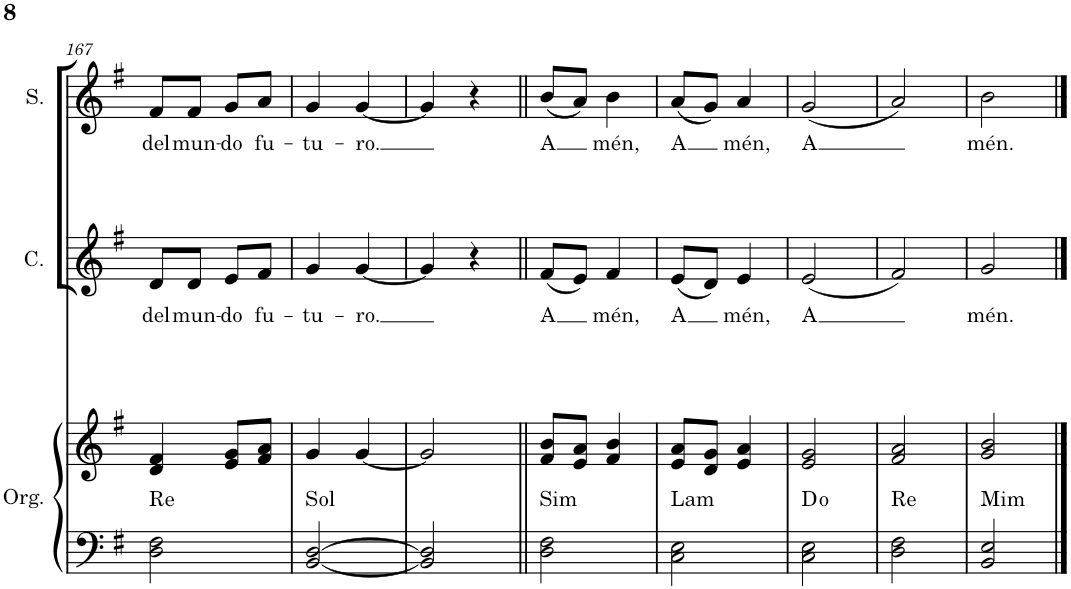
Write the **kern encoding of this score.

**kern	**kern	**harte	**kern	**text	**kern	**text
*part3	*part3	*part3	*part2	*part2	*part1	*part1
*staff4	*staff3	*	*staff2	*staff2	*staff1	*staff1
*I"Órgano	*	*	*I"Contralto	*	*I"Soprano	*
*	*	*	*I'C.	*	*I'S.	*
!!LO:PB:g=z
*clefF4	*clefG2	*	*clefG2	*	*clefG2	*
*k[f#]	*k[f#]	*	*k[f#]	*	*k[f#]	*
*M2/4	*M2/4	*	*M2/4	*	*M2/4	*
=167	=167	=167	=167	=167	=167	=167
!	!	!LO:H:kt=Re	!	!LO:LY:b	!	!LO:LY:b
2D\ 2F#\	4d/ 4f#/	N	8d/L	del	8f#/L	del
!	!	!	!	!LO:LY:b	!	!LO:LY:b
.	.	.	8d/J	mun-	8f#/J	mun-
!	!	!	!	!LO:LY:b	!	!LO:LY:b
.	8e/ 8g/L	.	8e/L	-do	8g/L	-do
!	!	!	!	!LO:LY:b	!	!LO:LY:b
.	8f#/ 8a/J	.	8f#/J	fu-	8a/J	fu-
=168	=168	=168	=168	=168	=168	=168
!	!	!LO:H:kt=Sol	!	!LO:LY:b	!	!LO:LY:b
[2BB/ [2D/	4g/	N	4g/	-tu-	4g/	-tu-
!	!	!	!	!LO:LY:b	!	!LO:LY:b
.	[4g/	.	[4g/	-ro.	[4g/	-ro.
=169	=169	=169	=169	=169	=169	=169
2BB/] 2D/]	2g/]	.	4g/]	.	4g/]	.
.	.	.	4r	.	4r	.
=170||	=170||	=170||	=170||	=170||	=170||	=170||
!	!	!LO:H:kt=Sim	!	!LO:LY:b	!	!LO:LY:b
2D\ 2F#\	8f#/ 8b/L	N	(8f#/L	A	(8b/L	A
.	8e/ 8a/J	.	8e/J)	.	8a/J)	.
!	!	!	!	!LO:LY:b	!	!LO:LY:b
.	4f#/ 4b/	.	4f#/	mén,	4b\	mén,
=171	=171	=171	=171	=171	=171	=171
!	!	!LO:H:kt=Lam	!	!LO:LY:b	!	!LO:LY:b
2C\ 2E\	8e/ 8a/L	N	(8e/L	A	(8a/L	A
.	8d/ 8g/J	.	8d/J)	.	8g/J)	.
!	!	!	!	!LO:LY:b	!	!LO:LY:b
.	4e/ 4a/	.	4e/	mén,	4a/	mén,
=172	=172	=172	=172	=172	=172	=172
!	!	!	!	!LO:LY:b	!	!LO:LY:b
2C\ 2E\	2e/ 2g/	D:dim	(2e/	A	(2g/	A
=173	=173	=173	=173	=173	=173	=173
!	!	!LO:H:kt=Re	!	!	!	!
2D\ 2F#\	2f#/ 2a/	N	2f#/)	.	2a/)	.
=174	=174	=174	=174	=174	=174	=174
!	!	!LO:H:kt=Mim	!	!LO:LY:b	!	!LO:LY:b
2BB/ 2E/	2g/ 2b/	N	2g/	mén.	2b\	mén.
==	==	==	==	==	==	==
*-	*-	*-	*-	*-	*-	*-
